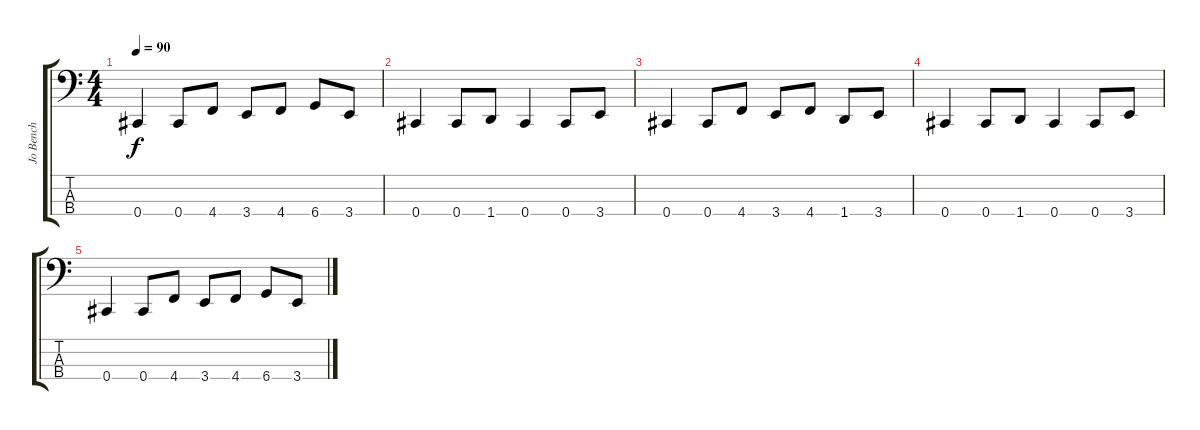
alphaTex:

\track ("Jo Bench" "Jo Bench") {instrument electricbassfinger}
\staff {score tabs}
\tuning (E2 B1 Gb1 Db1) {hide}
\ts (4 4)
\tempo 90
\clef f4
\ks c
0.4.4{dy f} 0.4.8 4.4.8 3.4.8 4.4.8 6.4.8 3.4.8 |
0.4.4 0.4.8 1.4.8 0.4.4 0.4.8 3.4.8 |
0.4.4 0.4.8 4.4.8 3.4.8 4.4.8 1.4.8 3.4.8 |
0.4.4 0.4.8 1.4.8 0.4.4 0.4.8 3.4.8 |
0.4.4 0.4.8 4.4.8 3.4.8 4.4.8 6.4.8 3.4.8
